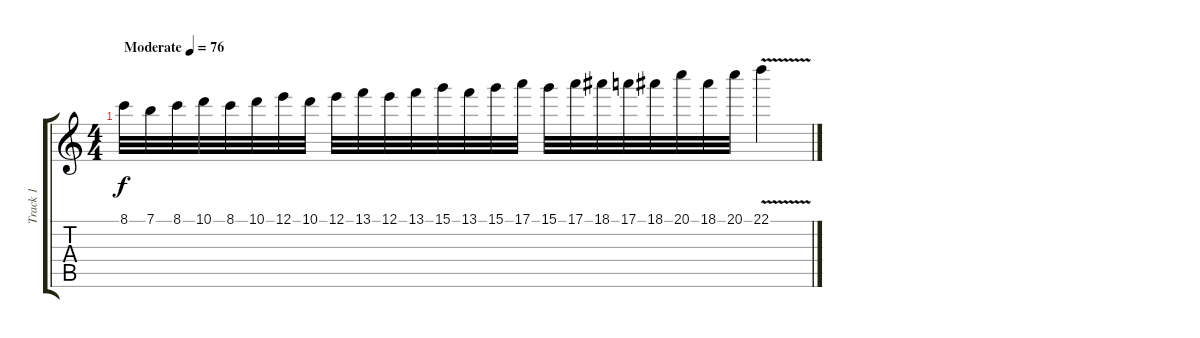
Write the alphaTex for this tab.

\track ("Track 1" "Track 1") {instrument distortionguitar}
\staff {score tabs}
\tuning (E4 B3 G3 D3 A2 E2) {hide}
\ts (4 4)
\tempo (76 "Moderate")
\clef g2
\ks c
8.1.32{dy f instrument distortionguitar} 7.1.32 8.1.32 10.1.32 8.1.32 10.1.32 12.1.32 10.1.32 12.1.32 13.1.32 12.1.32 13.1.32 15.1.32 13.1.32 15.1.32 17.1.32 15.1.32 17.1.32 18.1.32 17.1.32 18.1.32 20.1.32 18.1.32 20.1.32 22.1{v}.4
